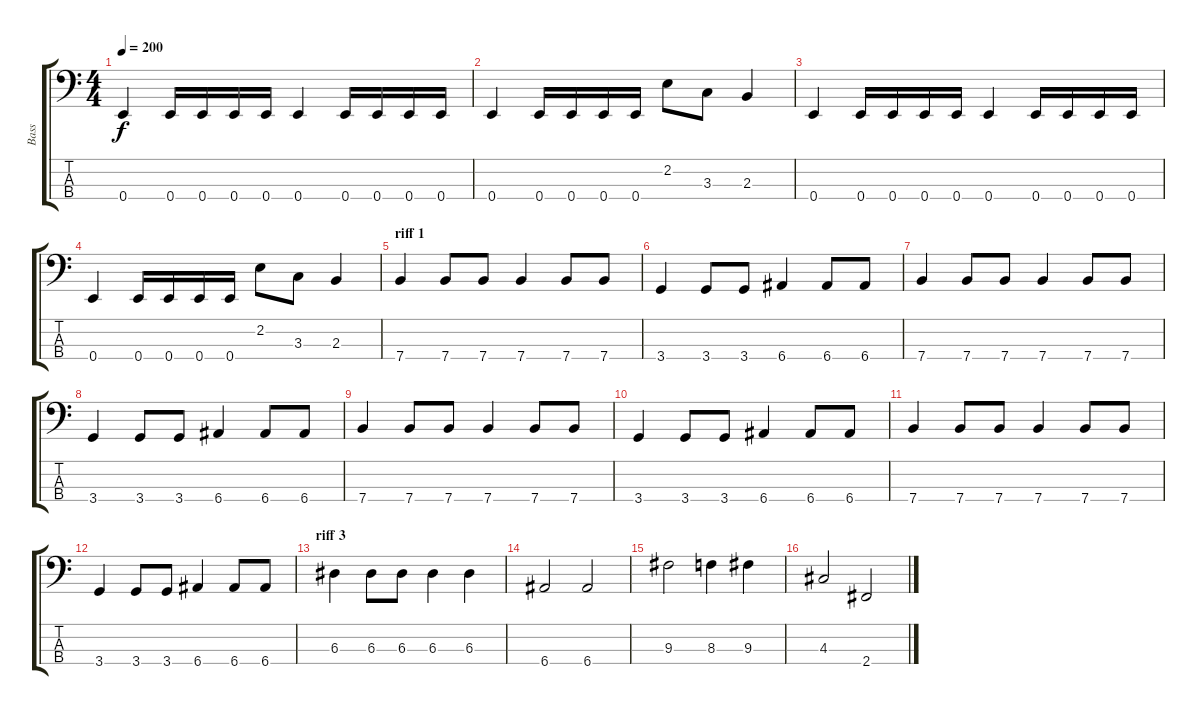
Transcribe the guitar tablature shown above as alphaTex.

\track ("Bass" "Bass") {instrument electricbasspick}
\staff {score tabs}
\tuning (G2 D2 A1 E1) {hide}
\ts (4 4)
\tempo 200
\clef f4
\ks c
0.4.4{dy f} 0.4.16 0.4.16 0.4.16 0.4.16 0.4.4 0.4.16 0.4.16 0.4.16 0.4.16 |
0.4.4 0.4.16 0.4.16 0.4.16 0.4.16 2.2.8 3.3.8 2.3.4 |
0.4.4 0.4.16 0.4.16 0.4.16 0.4.16 0.4.4 0.4.16 0.4.16 0.4.16 0.4.16 |
0.4.4 0.4.16 0.4.16 0.4.16 0.4.16 2.2.8 3.3.8 2.3.4 |
\section ("" "riff 1")
7.4.4 7.4.8 7.4.8 7.4.4 7.4.8 7.4.8 |
3.4.4 3.4.8 3.4.8 6.4.4 6.4.8 6.4.8 |
7.4.4 7.4.8 7.4.8 7.4.4 7.4.8 7.4.8 |
3.4.4 3.4.8 3.4.8 6.4.4 6.4.8 6.4.8 |
7.4.4 7.4.8 7.4.8 7.4.4 7.4.8 7.4.8 |
3.4.4 3.4.8 3.4.8 6.4.4 6.4.8 6.4.8 |
7.4.4 7.4.8 7.4.8 7.4.4 7.4.8 7.4.8 |
3.4.4 3.4.8 3.4.8 6.4.4 6.4.8 6.4.8 |
\section ("" "riff 3")
6.3.4 6.3.8 6.3.8 6.3.4 6.3.4 |
6.4.2 6.4.2 |
9.3.2 8.3.4 9.3.4 |
4.3.2 2.4.2
